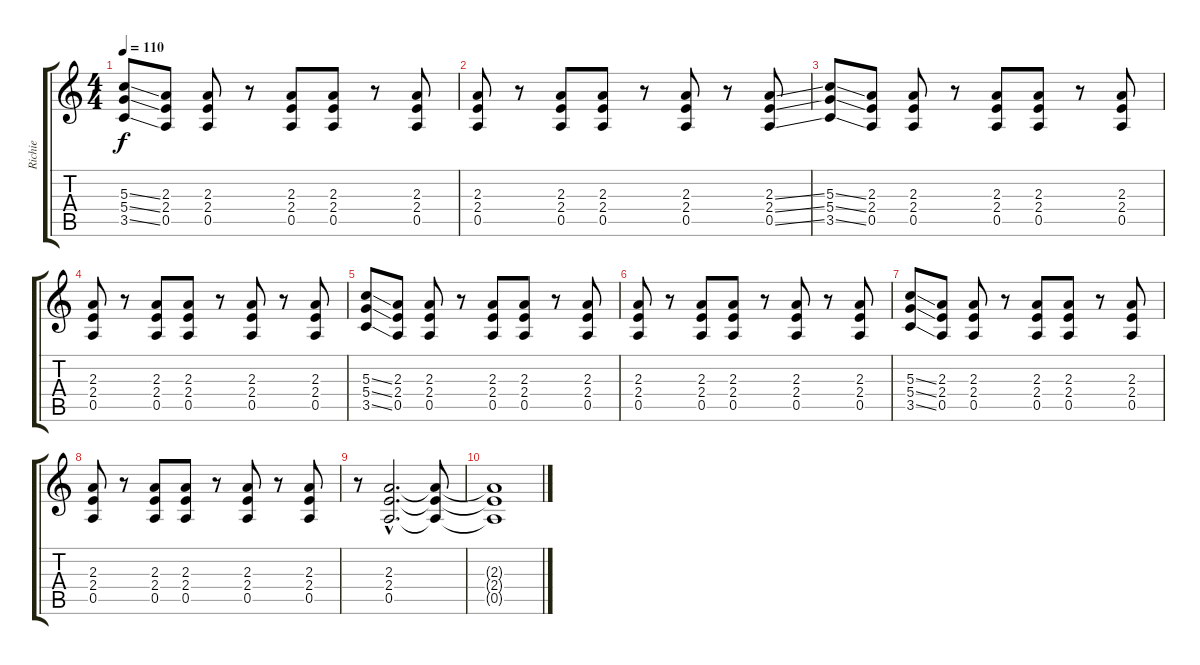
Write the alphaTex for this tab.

\track ("Richie" "Richie") {instrument overdrivenguitar}
\staff {score tabs}
\tuning (E4 B3 G3 D3 A2 E2) {hide}
\ts (4 4)
\tempo 110
\clef g2
\ks c
(5.3{ss} 5.4{ss} 3.5{ss}).8{dy f} (2.3 2.4 0.5).8 (2.3 2.4 0.5).8 r.8 (2.3 2.4 0.5).8 (2.3 2.4 0.5).8 r.8 (2.3 2.4 0.5).8 |
(2.3 2.4 0.5).8 r.8 (2.3 2.4 0.5).8 (2.3 2.4 0.5).8 r.8 (2.3 2.4 0.5).8 r.8 (2.3{ss} 2.4{ss} 0.5{ss}).8 |
(5.3{ss} 5.4{ss} 3.5{ss}).8 (2.3 2.4 0.5).8 (2.3 2.4 0.5).8 r.8 (2.3 2.4 0.5).8 (2.3 2.4 0.5).8 r.8 (2.3 2.4 0.5).8 |
(2.3 2.4 0.5).8 r.8 (2.3 2.4 0.5).8 (2.3 2.4 0.5).8 r.8 (2.3 2.4 0.5).8 r.8 (2.3 2.4 0.5).8 |
(5.3{ss} 5.4{ss} 3.5{ss}).8 (2.3 2.4 0.5).8 (2.3 2.4 0.5).8 r.8 (2.3 2.4 0.5).8 (2.3 2.4 0.5).8 r.8 (2.3 2.4 0.5).8 |
(2.3 2.4 0.5).8 r.8 (2.3 2.4 0.5).8 (2.3 2.4 0.5).8 r.8 (2.3 2.4 0.5).8 r.8 (2.3 2.4 0.5).8 |
(5.3{ss} 5.4{ss} 3.5{ss}).8 (2.3 2.4 0.5).8 (2.3 2.4 0.5).8 r.8 (2.3 2.4 0.5).8 (2.3 2.4 0.5).8 r.8 (2.3 2.4 0.5).8 |
(2.3 2.4 0.5).8 r.8 (2.3 2.4 0.5).8 (2.3 2.4 0.5).8 r.8 (2.3 2.4 0.5).8 r.8 (2.3 2.4 0.5).8 |
r.8 (2.3{hac} 2.4{hac} 0.5{hac}).2{d} (2.3{t} 2.4{t} 0.5{t}).8 |
(2.3{t} 2.4{t} 0.5{t}).1
